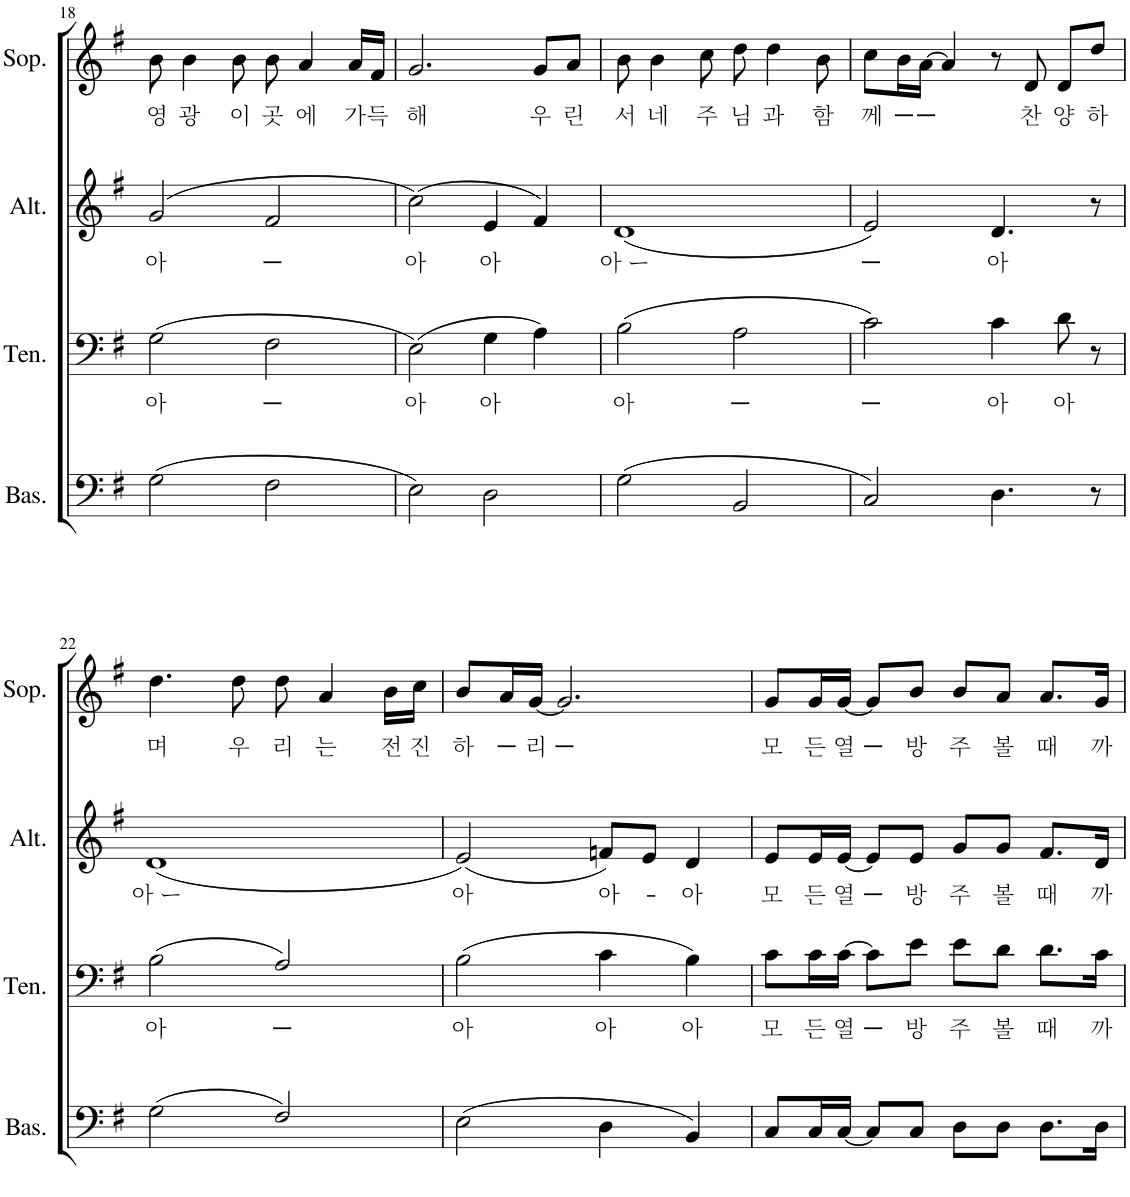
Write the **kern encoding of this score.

**kern	**kern	**text	**kern	**text	**kern	**text
*part4	*part3	*part3	*part2	*part2	*part1	*part1
*staff4	*staff3	*staff3	*staff2	*staff2	*staff1	*staff1
*I"Bas.	*I"Ten.	*	*I"Alt.	*	*I"Sop.	*
*I'Bas.	*I'Ten.	*	*I'Alt.	*	*I'Sop.	*
!!LO:PB:g=z
*clefF4	*clefF4	*	*clefG2	*	*clefG2	*
*k[f#]	*k[f#]	*	*k[f#]	*	*k[f#]	*
*M4/4	*M4/4	*	*M4/4	*	*M4/4	*
=18	=18	=18	=18	=18	=18	=18
!	!	!LO:LY:b	!	!LO:LY:b	!	!LO:LY:b
(2G\	(2G\	아	(2g/	아	8b\	영
!	!	!	!	!	!	!LO:LY:b
.	.	.	.	.	4b\	광
!	!	!	!	!	!	!LO:LY:b
.	.	.	.	.	8b\	이
!	!	!LO:LY:b	!	!LO:LY:b	!	!LO:LY:b
2F#\	2F#\	ー	2f#/	ー	8b\	곳
!	!	!	!	!	!	!LO:LY:b
.	.	.	.	.	4a/	에
!	!	!	!	!	!	!LO:LY:b
.	.	.	.	.	16a/LL	가
!	!	!	!	!	!	!LO:LY:b
.	.	.	.	.	16f#/JJ	득
=19	=19	=19	=19	=19	=19	=19
!	!	!LO:LY:b	!	!LO:LY:b	!	!LO:LY:b
2E\)	(2E\)	아	(2cc\)	아	2.g/	해
!	!	!LO:LY:b	!	!LO:LY:b	!	!
2D\	4G\	아	4e/	아	.	.
!	!	!	!	!	!	!LO:LY:b
.	4A\)	.	4f#/)	.	8g/L	우
!	!	!	!	!	!	!LO:LY:b
.	.	.	.	.	8a/J	린
=20	=20	=20	=20	=20	=20	=20
!	!	!LO:LY:b	!	!LO:LY:b	!	!LO:LY:b
(2G\	(2B\	아	(1d	아 ー	8b\	서
!	!	!	!	!	!	!LO:LY:b
.	.	.	.	.	4b\	네
!	!	!	!	!	!	!LO:LY:b
.	.	.	.	.	8cc\	주
!	!	!LO:LY:b	!	!	!	!LO:LY:b
2BB/	2A\	ー	.	.	8dd\	님
!	!	!	!	!	!	!LO:LY:b
.	.	.	.	.	4dd\	과
!	!	!	!	!	!	!LO:LY:b
.	.	.	.	.	8b\	함
=21	=21	=21	=21	=21	=21	=21
!	!	!LO:LY:b	!	!LO:LY:b	!	!LO:LY:b
2C/)	2c\)	ー	2e/)	ー	8cc\L	께
!	!	!	!	!	!	!LO:LY:b
.	.	.	.	.	16b\L	ー
!	!	!	!	!	!	!LO:LY:b
.	.	.	.	.	[16a\JJ	ー
.	.	.	.	.	4a/]	.
!	!	!LO:LY:b	!	!LO:LY:b	!	!
4.D\	4c\	아	4.d/	아	8r	.
!	!	!	!	!	!	!LO:LY:b
.	.	.	.	.	8d/	찬
!	!	!LO:LY:b	!	!	!	!LO:LY:b
.	8d\	아	.	.	8d/L	양
!	!	!	!	!	!	!LO:LY:b
8r	8r	.	8r	.	(8dd/J	하
!!LO:LB:g=z
=22	=22	=22	=22	=22	=22	=22
!	!	!LO:LY:b	!	!LO:LY:b	!	!LO:LY:b
(2G\	(2B\	아	(1d	아 ー	4.dd\	며
!	!	!	!	!	!	!LO:LY:b
.	.	.	.	.	8dd\	우
!	!	!LO:LY:b	!	!	!	!LO:LY:b
2F#/)	2A/)	ー	.	.	8dd\	리
!	!	!	!	!	!	!LO:LY:b
.	.	.	.	.	4a/	는
!	!	!	!	!	!	!LO:LY:b
.	.	.	.	.	16b\LL)	전
!	!	!	!	!	!	!LO:LY:b
.	.	.	.	.	16cc\JJ	진
=23	=23	=23	=23	=23	=23	=23
!	!	!LO:LY:b	!	!LO:LY:b	!	!LO:LY:b
(2E\	(2B\	아	(2e/)	아	8b/L	하
!	!	!	!	!	!	!LO:LY:b
.	.	.	.	.	16a/L	ー
!	!	!	!	!	!	!LO:LY:b
.	.	.	.	.	[16g/JJ	리
!	!	!	!	!	!	!LO:LY:b
.	.	.	.	.	2.g/]	ー
!	!	!LO:LY:b	!	!LO:LY:b	!	!
4D\	4c\	아	8fn/L)	아-	.	.
.	.	.	8e/J	.	.	.
!	!	!LO:LY:b	!	!LO:LY:b	!	!
4BB/)	4B\)	아	4d/	-아	.	.
=24	=24	=24	=24	=24	=24	=24
!	!	!LO:LY:b	!	!LO:LY:b	!	!LO:LY:b
8C/L	8c\L	모	8e/L	모	8g/L	모
!	!	!LO:LY:b	!	!LO:LY:b	!	!LO:LY:b
16C/L	16c\L	든	16e/L	든	16g/L	든
!	!	!LO:LY:b	!	!LO:LY:b	!	!LO:LY:b
[16C/JJ	[16c\JJ	열	[16e/JJ	열	[16g/JJ	열
!	!	!LO:LY:b	!	!LO:LY:b	!	!LO:LY:b
8C/L]	8c\L]	ー	8e/L]	ー	8g/L]	ー
!	!	!LO:LY:b	!	!LO:LY:b	!	!LO:LY:b
8C/J	8e\J	방	8e/J	방	8b/J	방
!	!	!LO:LY:b	!	!LO:LY:b	!	!LO:LY:b
8D\L	8e\L	주	8g/L	주	8b/L	주
!	!	!LO:LY:b	!	!LO:LY:b	!	!LO:LY:b
8D\J	8d\J	볼	8g/J	볼	8a/J	볼
!	!	!LO:LY:b	!	!LO:LY:b	!	!LO:LY:b
8.D\L	8.d\L	때	8.f#/L	때	8.a/L	때
!	!	!LO:LY:b	!	!LO:LY:b	!	!LO:LY:b
16D\Jk	16c\Jk	까	16d/Jk	까	16g/Jk	까
=	=	=	=	=	=	=
*-	*-	*-	*-	*-	*-	*-
